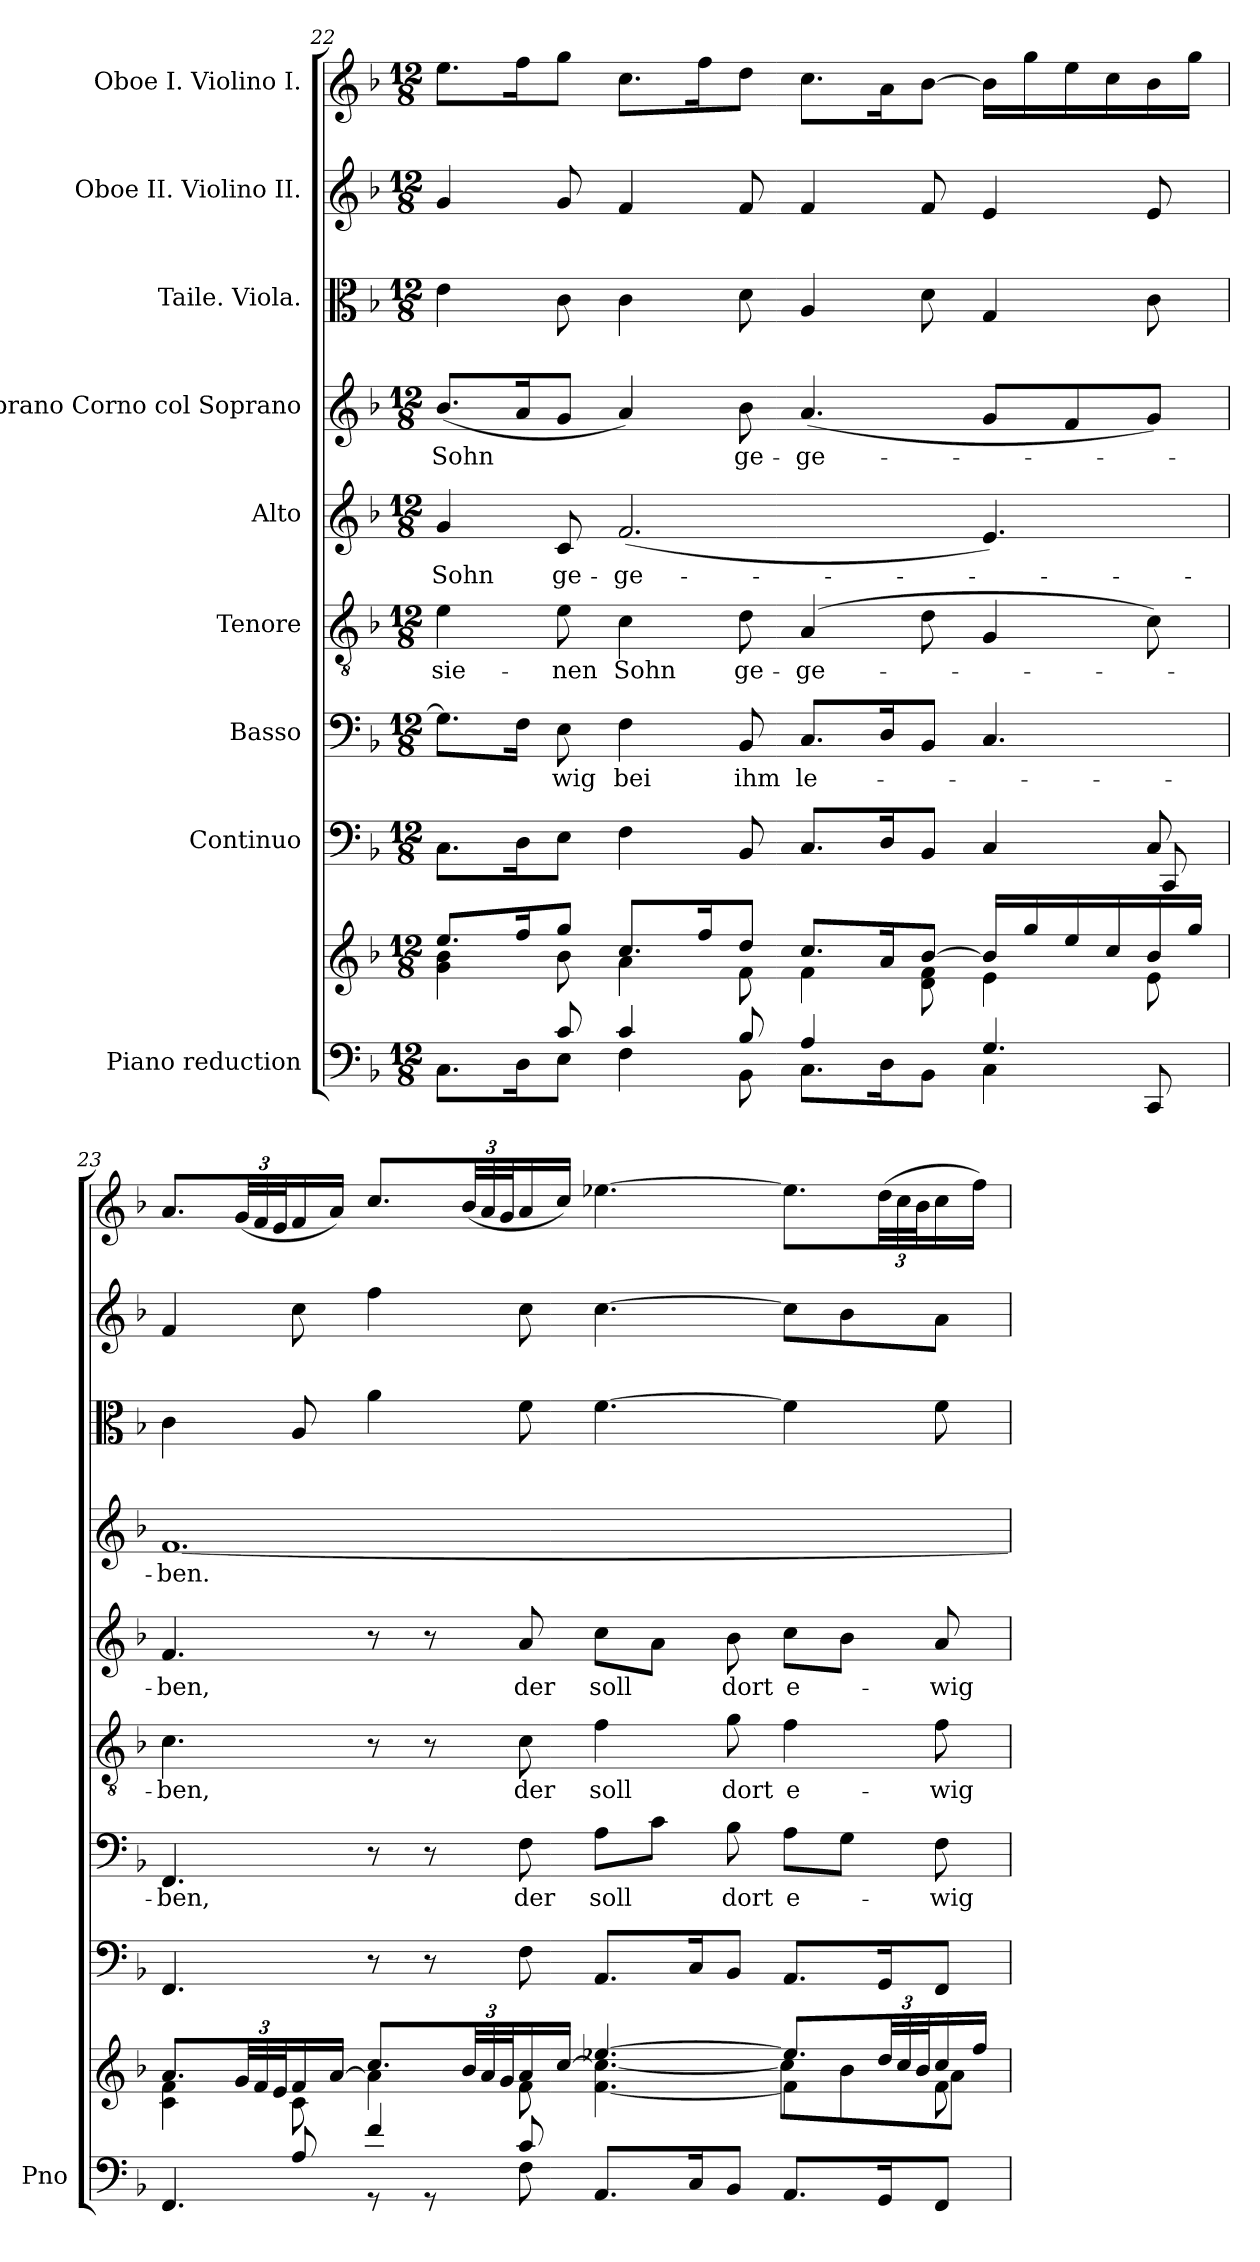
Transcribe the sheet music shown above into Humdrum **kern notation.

**kern	**kern	**kern	**kern	**text	**kern	**text	**kern	**text	**kern	**text	**kern	**kern	**kern
*part9	*part9	*part8	*part7	*part7	*part6	*part6	*part5	*part5	*part4	*part4	*part3	*part2	*part1
*staff10	*staff9	*staff8	*staff7	*staff7	*staff6	*staff6	*staff5	*staff5	*staff4	*staff4	*staff3	*staff2	*staff1
*I"Piano reduction	*	*I"Continuo	*I"Basso	*	*I"Tenore	*	*I"Alto	*	*I"Soprano Corno col Soprano	*	*I"Taile. Viola.	*I"Oboe II. Violino II.	*I"Oboe I. Violino I.
*I'Pno	*	*	*	*	*	*	*	*	*	*	*	*	*
*clefF4	*clefG2	*clefF4	*clefF4	*	*clefGv2	*	*clefG2	*	*clefG2	*	*clefC3	*clefG2	*clefG2
*k[b-]	*k[b-]	*k[b-]	*k[b-]	*	*k[b-]	*	*k[b-]	*	*k[b-]	*	*k[b-]	*k[b-]	*k[b-]
*M12/8	*M12/8	*M12/8	*M12/8	*	*M12/8	*	*M12/8	*	*M12/8	*	*M12/8	*M12/8	*M12/8
=22	=22	=22	=22	=22	=22	=22	=22	=22	=22	=22	=22	=22	=22
*^	*^	*^	*	*	*	*	*	*	*	*	*	*	*
!	!	!	!	!	!	!	!	!	!LO:LY:b	!	!LO:LY:b	!	!LO:LY:b	!	!	!
4ryy	8.C\L	8.ee/L	4g\ 4b-\	8.C\L	2.ryy	8.G\L]	.	4e\	sie-	4g/	Sohn	(<8.b-/L	Sohn	4e\	4g/	8.ee\L
.	16D\K	16ff/K	.	16D\K	.	16F\Jk	.	.	.	.	.	16a/K	.	.	.	16ff\K
!	!	!	!	!	!	!	!LO:LY:b	!	!LO:LY:b	!	!LO:LY:b	!	!	!	!	!
8c/	8E\J	8gg/J	8b-\	8E\J	.	8E\	-wig	8e\	-nen	8c/	ge-	8g/J	.	8c\	8g/	8gg\J
!	!	!	!	!	!	!	!LO:LY:b	!	!LO:LY:b	!	!LO:LY:b	!	!	!	!	!
4c/	4F\	8.cc/L	4a\	4F\	.	4F\	bei	4c\	Sohn	(<2.f/	-ge-	4a/)	.	4c\	4f/	8.cc\L
.	.	16ff/K	.	.	.	.	.	.	.	.	.	.	.	.	.	16ff\K
!	!	!	!	!	!	!	!LO:LY:b	!	!LO:LY:b	!	!	!	!LO:LY:b	!	!	!
8B-/	8BB-\	8dd/J	8f\	8BB-/	.	8BB-/	ihm	8d\	ge-	.	.	8b-\	ge-	8d\	8f/	8dd\J
!	!	!	!	!	!	!	!LO:LY:b	!	!LO:LY:b	!	!	!	!LO:LY:b	!	!	!
4A/	8.C\L	8.cc/L	4f\	8.C/L	4.ryy	8.C/L	le-	(>4A/	-ge-	.	.	(<4.a/	-ge-	4A/	4f/	8.cc\L
.	16D\K	16a/K	.	16D/K	.	16D/K	.	.	.	.	.	.	.	.	.	16a\K
8ryy	8BB-\J	[8b-/J	8d\ 8f\	8BB-/J	.	8BB-/J	.	8d\	.	.	.	.	.	8d\	8f/	[8b-\J
4.G/	4C\	16b-/LL]	4e\	4C/	4ryy	4.C/	.	4G/	.	4.e/)	.	8g/L	.	4G/	4e/	16b-\LL]
.	.	16gg/	.	.	.	.	.	.	.	.	.	.	.	.	.	16gg\
.	.	16ee/	.	.	.	.	.	.	.	.	.	8f/	.	.	.	16ee\
.	.	16cc/	.	.	.	.	.	.	.	.	.	.	.	.	.	16cc\
.	8CC/	16b-/	8e\	8C!/	8CC/	.	.	8c\)	.	.	.	8g/J)	.	8c\	8e/	16b-\
.	.	16gg/JJ	.	.	.	.	.	.	.	.	.	.	.	.	.	16gg\JJ
*	*	*	*	*v	*v	*	*	*	*	*	*	*	*	*	*	*
!!LO:PB:g=z
=23	=23	=23	=23	=23	=23	=23	=23	=23	=23	=23	=23	=23	=23	=23	=23
*	*	*	*^	*	*	*	*	*	*	*	*	*	*	*	*
!	!	!	!	!	!	!	!LO:LY:b	!	!LO:LY:b	!	!LO:LY:b	!	!LO:LY:b	!	!	!
4ryy	4.FF/	8.a/L	4c\ 4f\	2.ryy	4.FF/	4.FF/	-ben,	4.c\	-ben,	4.f/	ben,	[1.f	-ben.	4c\	4f/	8.a/L
*	*	*Xbrackettup	*	*	*	*	*	*	*	*	*	*	*	*	*	*Xbrackettup
.	.	48g/LL	.	.	.	.	.	.	.	.	.	.	.	.	.	(<48g/LL
.	.	48f/	.	.	.	.	.	.	.	.	.	.	.	.	.	48f/
.	.	48e/J	.	.	.	.	.	.	.	.	.	.	.	.	.	48e/J
8A/	.	16f/	8c\	.	.	.	.	.	.	.	.	.	.	8A/	8cc\	16f/
.	.	[16a/JJ	.	.	.	.	.	.	.	.	.	.	.	.	.	16a/JJ)
4f/	8r	8.cc/L	4a\]	.	8r	8r	.	8r	.	8r	.	.	.	4a\	4ff\	8.cc/L
.	8r	.	.	.	8r	8r	.	8r	.	8r	.	.	.	.	.	.
.	.	48b-/LL	.	.	.	.	.	.	.	.	.	.	.	.	.	(<48b-/LL
.	.	48a/	.	.	.	.	.	.	.	.	.	.	.	.	.	48a/
.	.	48g/J	.	.	.	.	.	.	.	.	.	.	.	.	.	48g/J
!	!	!	!	!	!	!	!LO:LY:b	!	!LO:LY:b	!	!LO:LY:b	!	!	!	!	!
8c/	8F\	16a/	8f\	.	8F\	8F\	der	8c\	der	8a/	der	.	.	8f\	8cc\	16a/
.	.	[16cc/JJ	.	.	.	.	.	.	.	.	.	.	.	.	.	16cc/JJ)
!	!	!	!	!	!	!	!LO:LY:b	!	!LO:LY:b	!	!LO:LY:b	!	!	!	!	!
8.AA/L	2.ryy	[4.ee-X/	[4.f\ 4.cc\_	4.ryy	8.AA/L	8A\L	soll	4f\	soll	8cc\L	soll	.	.	[4.f\	[4.cc\	[4.ee-X\
.	.	.	.	.	.	8c\J	.	.	.	8a\J	.	.	.	.	.	.
16C/K	.	.	.	.	16C/K	.	.	.	.	.	.	.	.	.	.	.
!	!	!	!	!	!	!	!LO:LY:b	!	!LO:LY:b	!	!LO:LY:b	!	!	!	!	!
8BB-/J	.	.	.	.	8BB-/J	8B-\	dort	8g\	dort	8b-\	dort	.	.	.	.	.
!	!	!	!	!	!	!	!LO:LY:b	!	!LO:LY:b	!	!LO:LY:b	!	!	!	!	!
8.AA/L	.	8.ee-/L]	4f\]	8cc\L]	8.AA/L	8A\L	e-	4f\	e-	8cc\L	e-	.	.	4f\]	8cc\L]	8.ee-\L]
.	.	.	.	8b-\	.	8G\J	.	.	.	8b-\J	.	.	.	.	8b-\	.
16GG/K	.	48dd/LL	.	.	16GG/K	.	.	.	.	.	.	.	.	.	.	(>48dd\LL
.	.	48cc/	.	.	.	.	.	.	.	.	.	.	.	.	.	48cc\
.	.	48b-/J	.	.	.	.	.	.	.	.	.	.	.	.	.	48b-\J
!	!	!	!	!	!	!	!LO:LY:b	!	!LO:LY:b	!	!LO:LY:b	!	!	!	!	!
8FF/J	.	16cc/	8f\	8a\J	8FF/J	8F\	-wig	8f\	-wig	8a/	-wig	.	.	8f\	8a\J	16cc\
.	.	16ff/JJ	.	.	.	.	.	.	.	.	.	.	.	.	.	16ff\JJ)
*v	*v	*	*	*	*	*	*	*	*	*	*	*	*	*	*	*
*	*v	*v	*v	*	*	*	*	*	*	*	*	*	*	*	*
=	=	=	=	=	=	=	=	=	=	=	=	=	=
*-	*-	*-	*-	*-	*-	*-	*-	*-	*-	*-	*-	*-	*-
